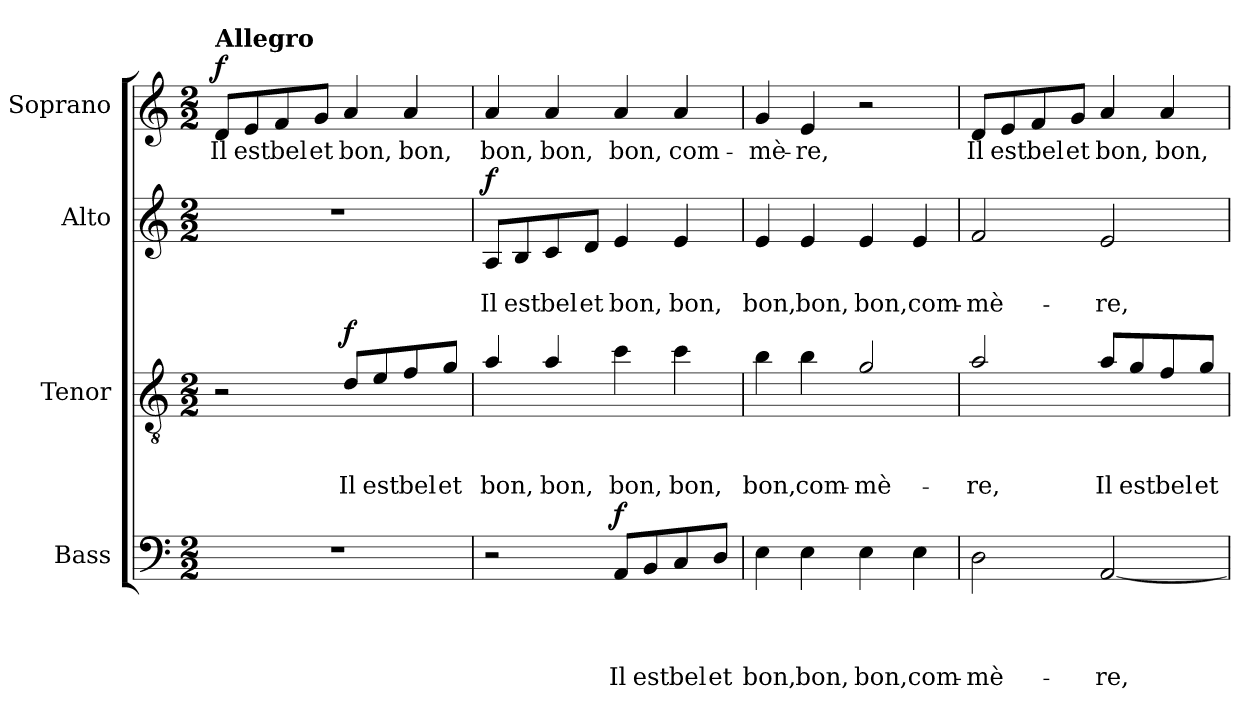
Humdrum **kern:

**kern	**text	**text	**text	**text	**dynam	**kern	**text	**text	**text	**dynam	**kern	**text	**text	**dynam	**kern	**text	**dynam
*part4	*part4	*part4	*part4	*part4	*part4	*part3	*part3	*part3	*part3	*part3	*part2	*part2	*part2	*part2	*part1	*part1	*part1
*staff4	*staff4	*staff4	*staff4	*staff4	*staff4	*staff3	*staff3	*staff3	*staff3	*staff3	*staff2	*staff2	*staff2	*staff2	*staff1	*staff1	*staff1
*I"Bass	*	*	*	*	*	*I"Tenor	*	*	*	*	*I"Alto	*	*	*	*I"Soprano	*	*
*I'B	*	*	*	*	*	*I'T	*	*	*	*	*I'A	*	*	*	*I'S	*	*
*clefF4	*	*	*	*	*	*clefGv2	*	*	*	*	*clefG2	*	*	*	*clefG2	*	*
*	*	*	*	*	*	*ITrd7c12	*	*	*	*	*	*	*	*	*	*	*
*k[]	*	*	*	*	*	*k[]	*	*	*	*	*k[]	*	*	*	*k[]	*	*
*C:	*	*	*	*	*	*C:	*	*	*	*	*C:	*	*	*	*C:	*	*
*M2/2	*	*	*	*	*	*M2/2	*	*	*	*	*M2/2	*	*	*	*M2/2	*	*
=1	=1	=1	=1	=1	=1	=1	=1	=1	=1	=1	=1	=1	=1	=1	=1	=1	=1
*MM200	*	*	*	*	*	*MM200	*	*	*	*	*MM200	*	*	*	*MM200	*	*
!	!	!	!	!	!	!	!	!	!	!	!	!	!	!	!LO:TX:a:B:t=Allegro	!	!
!	!	!	!	!	!	!	!	!	!	!	!	!	!	!	!	!LO:LY:b	!LO:DY:a
1r	.	.	.	.	.	2r	.	.	.	.	1r	.	.	.	8d/L	Il	f
!	!	!	!	!	!	!	!	!	!	!	!	!	!	!	!	!LO:LY:b	!
.	.	.	.	.	.	.	.	.	.	.	.	.	.	.	8e/	est	.
!	!	!	!	!	!	!	!	!	!	!	!	!	!	!	!	!LO:LY:b	!
.	.	.	.	.	.	.	.	.	.	.	.	.	.	.	8f/	bel	.
!	!	!	!	!	!	!	!	!	!	!	!	!	!	!	!	!LO:LY:b	!
.	.	.	.	.	.	.	.	.	.	.	.	.	.	.	8g/J	et	.
!	!	!	!	!	!	!	!	!	!LO:LY:b	!	!	!	!	!	!	!	!
!	!	!	!	!	!	!	!	!	!	!LO:DY:a	!	!	!	!	!	!LO:LY:b	!
.	.	.	.	.	.	8D/L	.	.	Il	f	.	.	.	.	4a/	bon,	.
!	!	!	!	!	!	!	!	!	!LO:LY:b	!	!	!	!	!	!	!	!
.	.	.	.	.	.	8E/	.	.	est	.	.	.	.	.	.	.	.
!	!	!	!	!	!	!	!	!	!LO:LY:b	!	!	!	!	!	!	!	!
!	!	!	!	!	!	!	!	!	!	!	!	!	!	!	!	!LO:LY:b	!
.	.	.	.	.	.	8F/	.	.	bel	.	.	.	.	.	4a/	bon,	.
!	!	!	!	!	!	!	!	!	!LO:LY:b	!	!	!	!	!	!	!	!
.	.	.	.	.	.	8G/J	.	.	et	.	.	.	.	.	.	.	.
=2	=2	=2	=2	=2	=2	=2	=2	=2	=2	=2	=2	=2	=2	=2	=2	=2	=2
!	!	!	!	!	!	!	!	!	!LO:LY:b	!	!	!	!	!	!	!	!
!	!	!	!	!	!	!	!	!	!	!	!	!	!LO:LY:b	!	!	!	!
!	!	!	!	!	!	!	!	!	!	!	!	!	!	!LO:DY:a	!	!LO:LY:b	!
2r	.	.	.	.	.	4A/	.	.	bon,	.	8A/L	.	Il	f	4a/	bon,	.
!	!	!	!	!	!	!	!	!	!	!	!	!	!LO:LY:b	!	!	!	!
.	.	.	.	.	.	.	.	.	.	.	8B/	.	est	.	.	.	.
!	!	!	!	!	!	!	!	!	!LO:LY:b	!	!	!	!	!	!	!	!
!	!	!	!	!	!	!	!	!	!	!	!	!	!LO:LY:b	!	!	!	!
!	!	!	!	!	!	!	!	!	!	!	!	!	!	!	!	!LO:LY:b	!
.	.	.	.	.	.	4A/	.	.	bon,	.	8c/	.	bel	.	4a/	bon,	.
!	!	!	!	!	!	!	!	!	!	!	!	!	!LO:LY:b	!	!	!	!
.	.	.	.	.	.	.	.	.	.	.	8d/J	.	et	.	.	.	.
!	!	!	!	!LO:LY:b	!	!	!	!	!	!	!	!	!	!	!	!	!
!	!	!	!	!	!	!	!	!	!LO:LY:b	!	!	!	!	!	!	!	!
!	!	!	!	!	!	!	!	!	!	!	!	!	!LO:LY:b	!	!	!	!
!	!	!	!	!	!LO:DY:a	!	!	!	!	!	!	!	!	!	!	!LO:LY:b	!
8AA/L	.	.	.	Il	f	4c\	.	.	bon,	.	4e/	.	bon,	.	4a/	bon,	.
!	!	!	!	!LO:LY:b	!	!	!	!	!	!	!	!	!	!	!	!	!
8BB/	.	.	.	est	.	.	.	.	.	.	.	.	.	.	.	.	.
!	!	!	!	!LO:LY:b	!	!	!	!	!	!	!	!	!	!	!	!	!
!	!	!	!	!	!	!	!	!	!LO:LY:b	!	!	!	!	!	!	!	!
!	!	!	!	!	!	!	!	!	!	!	!	!	!LO:LY:b	!	!	!	!
!	!	!	!	!	!	!	!	!	!	!	!	!	!	!	!	!LO:LY:b	!
8C/	.	.	.	bel	.	4c\	.	.	bon,	.	4e/	.	bon,	.	4a/	com-	.
!	!	!	!	!LO:LY:b	!	!	!	!	!	!	!	!	!	!	!	!	!
8D/J	.	.	.	et	.	.	.	.	.	.	.	.	.	.	.	.	.
=3	=3	=3	=3	=3	=3	=3	=3	=3	=3	=3	=3	=3	=3	=3	=3	=3	=3
!	!	!	!	!LO:LY:b	!	!	!	!	!	!	!	!	!	!	!	!	!
!	!	!	!	!	!	!	!	!	!LO:LY:b	!	!	!	!	!	!	!	!
!	!	!	!	!	!	!	!	!	!	!	!	!	!LO:LY:b	!	!	!	!
!	!	!	!	!	!	!	!	!	!	!	!	!	!	!	!	!LO:LY:b	!
4E\	.	.	.	bon,	.	4B\	.	.	bon,	.	4e/	.	bon,	.	4g/	-mè-	.
!	!	!	!	!LO:LY:b	!	!	!	!	!	!	!	!	!	!	!	!	!
!	!	!	!	!	!	!	!	!	!LO:LY:b	!	!	!	!	!	!	!	!
!	!	!	!	!	!	!	!	!	!	!	!	!	!LO:LY:b	!	!	!	!
!	!	!	!	!	!	!	!	!	!	!	!	!	!	!	!	!LO:LY:b	!
4E\	.	.	.	bon,	.	4B\	.	.	com-	.	4e/	.	bon,	.	4e/	-re,	.
!	!	!	!	!LO:LY:b	!	!	!	!	!	!	!	!	!	!	!	!	!
!	!	!	!	!	!	!	!	!	!LO:LY:b	!	!	!	!	!	!	!	!
!	!	!	!	!	!	!	!	!	!	!	!	!	!LO:LY:b	!	!	!	!
4E\	.	.	.	bon,	.	2G/	.	.	-mè-	.	4e/	.	bon,	.	2r	.	.
!	!	!	!	!LO:LY:b	!	!	!	!	!	!	!	!	!	!	!	!	!
!	!	!	!	!	!	!	!	!	!	!	!	!	!LO:LY:b	!	!	!	!
4E\	.	.	.	com-	.	.	.	.	.	.	4e/	.	com-	.	.	.	.
=4	=4	=4	=4	=4	=4	=4	=4	=4	=4	=4	=4	=4	=4	=4	=4	=4	=4
!	!	!	!	!LO:LY:b	!	!	!	!	!	!	!	!	!	!	!	!	!
!	!	!	!	!	!	!	!	!	!LO:LY:b	!	!	!	!	!	!	!	!
!	!	!	!	!	!	!	!	!	!	!	!	!	!LO:LY:b	!	!	!	!
!	!	!	!	!	!	!	!	!	!	!	!	!	!	!	!	!LO:LY:b	!
2D\	.	.	.	-mè-	.	2A/	.	.	-re,	.	2f/	.	-mè-	.	8d/L	Il	.
!	!	!	!	!	!	!	!	!	!	!	!	!	!	!	!	!LO:LY:b	!
.	.	.	.	.	.	.	.	.	.	.	.	.	.	.	8e/	est	.
!	!	!	!	!	!	!	!	!	!	!	!	!	!	!	!	!LO:LY:b	!
.	.	.	.	.	.	.	.	.	.	.	.	.	.	.	8f/	bel	.
!	!	!	!	!	!	!	!	!	!	!	!	!	!	!	!	!LO:LY:b	!
.	.	.	.	.	.	.	.	.	.	.	.	.	.	.	8g/J	et	.
!	!	!	!	!LO:LY:b	!	!	!	!	!	!	!	!	!	!	!	!	!
!	!	!	!	!	!	!	!	!	!LO:LY:b	!	!	!	!	!	!	!	!
!	!	!	!	!	!	!	!	!	!	!	!	!	!LO:LY:b	!	!	!	!
!	!	!	!	!	!	!	!	!	!	!	!	!	!	!	!	!LO:LY:b	!
[<2AA/	.	.	.	-re,	.	8A/L	.	.	Il	.	2e/	.	-re,	.	4a/	bon,	.
!	!	!	!	!	!	!	!	!	!LO:LY:b	!	!	!	!	!	!	!	!
.	.	.	.	.	.	8G/	.	.	est	.	.	.	.	.	.	.	.
!	!	!	!	!	!	!	!	!	!LO:LY:b	!	!	!	!	!	!	!	!
!	!	!	!	!	!	!	!	!	!	!	!	!	!	!	!	!LO:LY:b	!
.	.	.	.	.	.	8F/	.	.	bel	.	.	.	.	.	4a/	bon,	.
!	!	!	!	!	!	!	!	!	!LO:LY:b	!	!	!	!	!	!	!	!
.	.	.	.	.	.	8G/J	.	.	et	.	.	.	.	.	.	.	.
=	=	=	=	=	=	=	=	=	=	=	=	=	=	=	=	=	=
*-	*-	*-	*-	*-	*-	*-	*-	*-	*-	*-	*-	*-	*-	*-	*-	*-	*-
